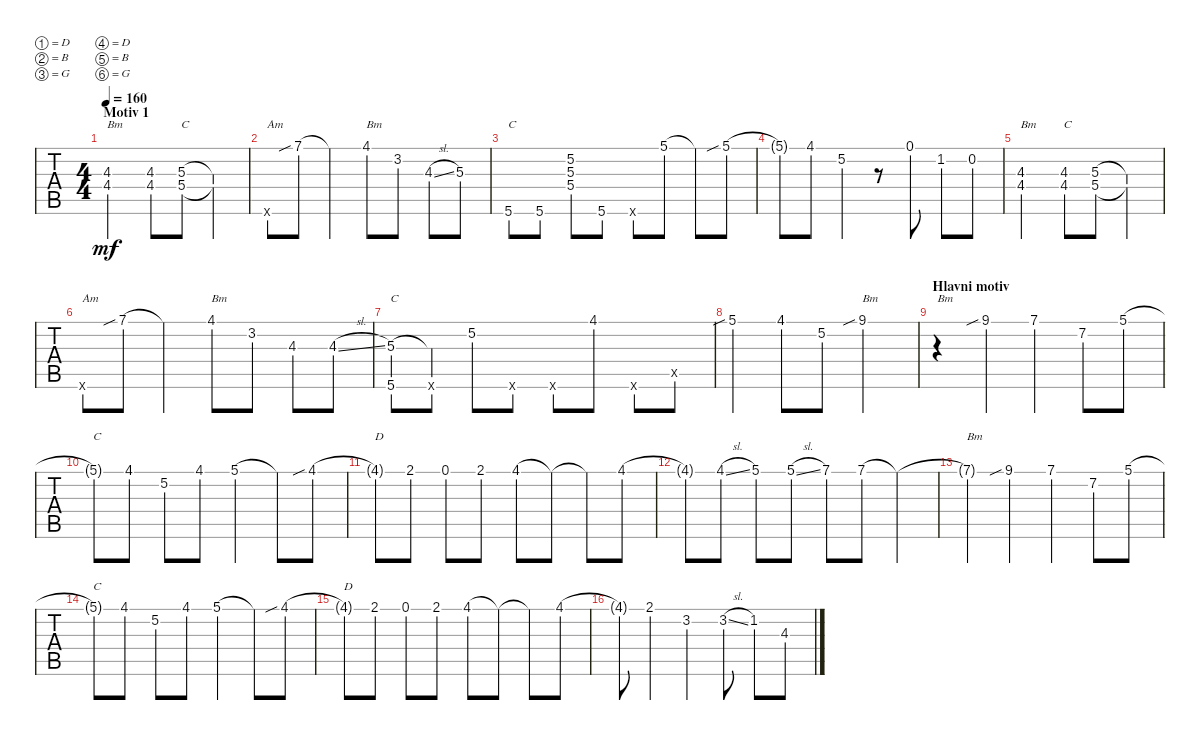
\defaultSystemsLayout 4
\bracketExtendMode groupsimilarinstruments
\singleTrackTrackNamePolicy hidden
\multiTrackTrackNamePolicy hidden
\otherSystemsTrackNameOrientation horizontal
\track ("Dobro" "Dobro") {instrument acousticguitarsteel}
\staff {tabs}
\tuning (D4 B3 G3 D3 B2 G2)
\ts (4 4)
\section ("" "Motiv 1")
\tempo 160
\clef g2
\ks d
(4.3 4.4).2{txt "Bm" dy mf} (4.4 4.3).8 (5.3 5.4).8{txt "C"} (5.4{t} 5.3{t}).4 |
0.6{x}.8{txt "Am"} 7.1{sib}.8 7.1{t}.4 4.1.8{txt "Bm"} 3.2.8 4.3{sl}.8 5.3.8 |
5.6.8{txt "C"} 5.6.8 (5.3 5.4 5.2).8 5.6.8 0.6{x}.8 5.1.8 5.1{t}.8 5.1{sib hac}.8 |
5.1{t}.8 4.1.8 5.2.4 r.8 0.1.8 1.2.8 0.2.8 |
(4.3 4.4).2{txt "Bm"} (4.4 4.3).8{txt "C"} (5.3 5.4).8 (5.4{t} 5.3{t}).4 |
0.6{x}.8{txt "Am"} 7.1{sib}.8 7.1{t}.4 4.1.8{txt "Bm"} 3.2.8 4.3.8 4.3{sl}.8 |
(5.6 5.3).8{txt "C"} (5.6{x} 5.3{t}).8 5.2.8 5.6{x}.8 0.6{x}.8 4.1.8 0.6{x}.8 0.5{x}.8 |
5.1{sib}.4 4.1.8 5.2.8 9.1{sib}.2{txt "Bm"} |
\section ("" "Hlavni motiv")
r.4{txt "Bm"} 9.1{sib hac}.4 7.1.4 7.2.8 5.1{hac}.8 |
5.1{t}.8{txt "C"} 4.1.8 5.2.8 4.1.8 5.1.4 5.1{t}.8 4.1{sib hac}.8 |
4.1{t}.8{txt "D"} 2.1.8 0.1.8 2.1.8 4.1.8 4.1{t}.8 4.1{t}.8 4.1.8 |
4.1{t}.8 4.1{sl}.8 5.1.8 5.1{sl}.8 7.1.8 7.1.8 7.1{t}.4 |
7.1{t}.4{txt "Bm"} 9.1{sib hac}.4 7.1.4 7.2.8 5.1{hac}.8 |
5.1{t}.8{txt "C"} 4.1.8 5.2.8 4.1.8 5.1.4 5.1{t}.8 4.1{sib hac}.8 |
4.1{t}.8{txt "D"} 2.1.8 0.1.8 2.1.8 4.1.8 4.1{t}.8 4.1{t}.8 4.1.8 |
4.1{t}.8 2.1.4 3.2.4 3.2{sl}.8 1.2.8 4.3.8
